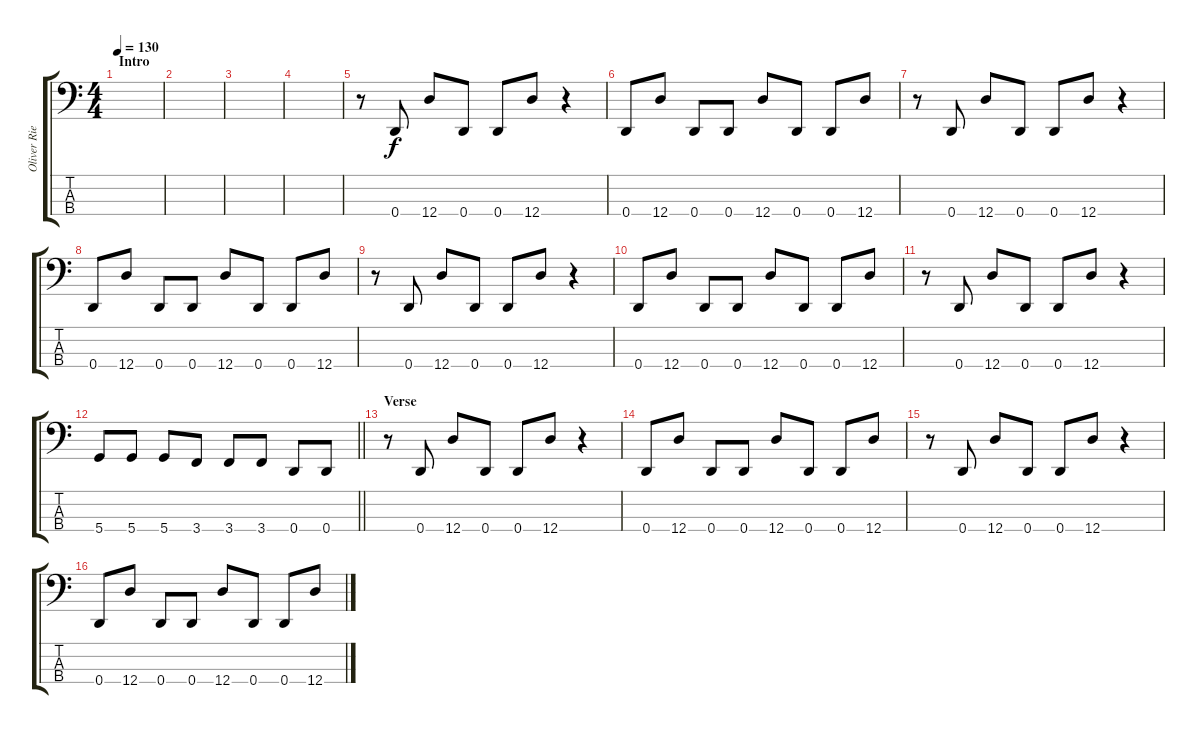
\track ("Oliver Riedel" "Oliver Rie") {instrument electricbassfinger}
\staff {score tabs}
\tuning (G2 D2 A1 D1) {hide}
\ts (4 4)
\section ("" "Intro")
\tempo 130
\clef f4
\ks c
|
|
|
|
r.8 0.4.8 12.4.8 0.4.8 0.4.8 12.4.8 r.4 |
0.4.8 12.4.8 0.4.8 0.4.8 12.4.8 0.4.8 0.4.8 12.4.8 |
r.8 0.4.8 12.4.8 0.4.8 0.4.8 12.4.8 r.4 |
0.4.8 12.4.8 0.4.8 0.4.8 12.4.8 0.4.8 0.4.8 12.4.8 |
r.8 0.4.8 12.4.8 0.4.8 0.4.8 12.4.8 r.4 |
0.4.8 12.4.8 0.4.8 0.4.8 12.4.8 0.4.8 0.4.8 12.4.8 |
r.8 0.4.8 12.4.8 0.4.8 0.4.8 12.4.8 r.4 |
\barLineRight lightlight
5.4.8 5.4.8 5.4.8 3.4.8 3.4.8 3.4.8 0.4.8 0.4.8 |
\section ("" "Verse")
r.8 0.4.8 12.4.8 0.4.8 0.4.8 12.4.8 r.4 |
0.4.8 12.4.8 0.4.8 0.4.8 12.4.8 0.4.8 0.4.8 12.4.8 |
r.8 0.4.8 12.4.8 0.4.8 0.4.8 12.4.8 r.4 |
0.4.8 12.4.8 0.4.8 0.4.8 12.4.8 0.4.8 0.4.8 12.4.8
